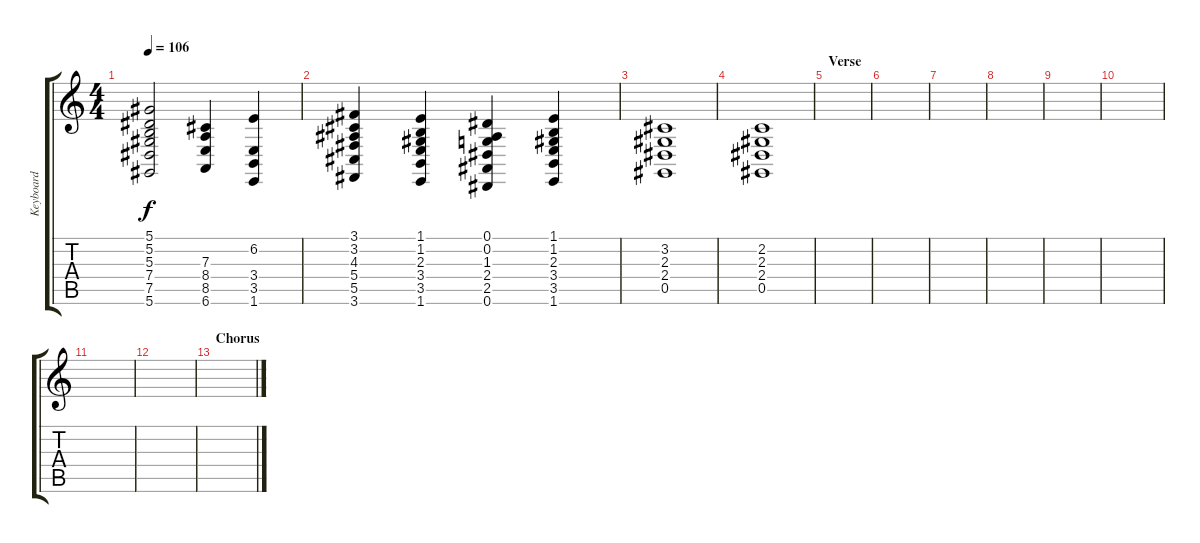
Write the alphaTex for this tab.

\track ("Keyboard" "Keyboard") {instrument reedorgan}
\staff {score tabs}
\tuning (Eb4 Bb3 Gb3 Db3 Ab2 Eb2) {hide}
\ts (4 4)
\tempo 106
\clef g2
\ks c
(5.1 5.2 5.3 7.4 7.5 5.6).2{dy f} (7.3 8.4 8.5 6.6).4 (6.2 3.4 3.5 1.6).4 |
(3.1 3.2 4.3 5.4 5.5 3.6).4 (1.1 1.2 2.3 3.4 3.5 1.6).4 (0.1 0.2 1.3 2.4 2.5 0.6).4 (1.1 1.2 2.3 3.4 3.5 1.6).4 |
(3.2 2.3 2.4 0.5).1 |
(2.2 2.3 2.4 0.5).1 |
\section ("" "Verse")
|
|
|
|
|
|
|
|
\section ("" "Chorus")
